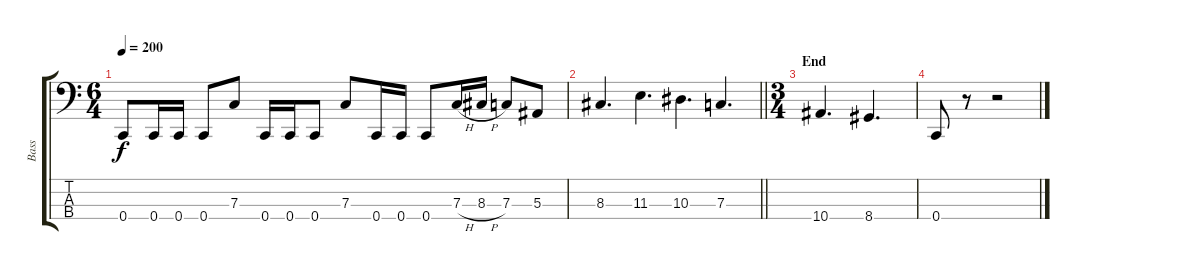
\track ("Bass" "Bass") {instrument electricbasspick}
\staff {score tabs}
\tuning (Eb2 Bb1 F1 C1) {hide}
\ts (6 4)
\tempo 200
\clef f4
\ks c
0.4.8{dy f} 0.4.16 0.4.16 0.4.8 7.3.8 0.4.16 0.4.16 0.4.8 7.3.8 0.4.16 0.4.16 0.4.8 7.3{h}.16 8.3{h}.16 7.3.8 5.3.8 |
\barLineRight lightlight
8.3.4{d} 11.3.4{d} 10.3.4{d} 7.3.4{d} |
\ts (3 4)
\section ("" "End")
10.4.4{d} 8.4.4{d} |
0.4.8 r.8 r.2
